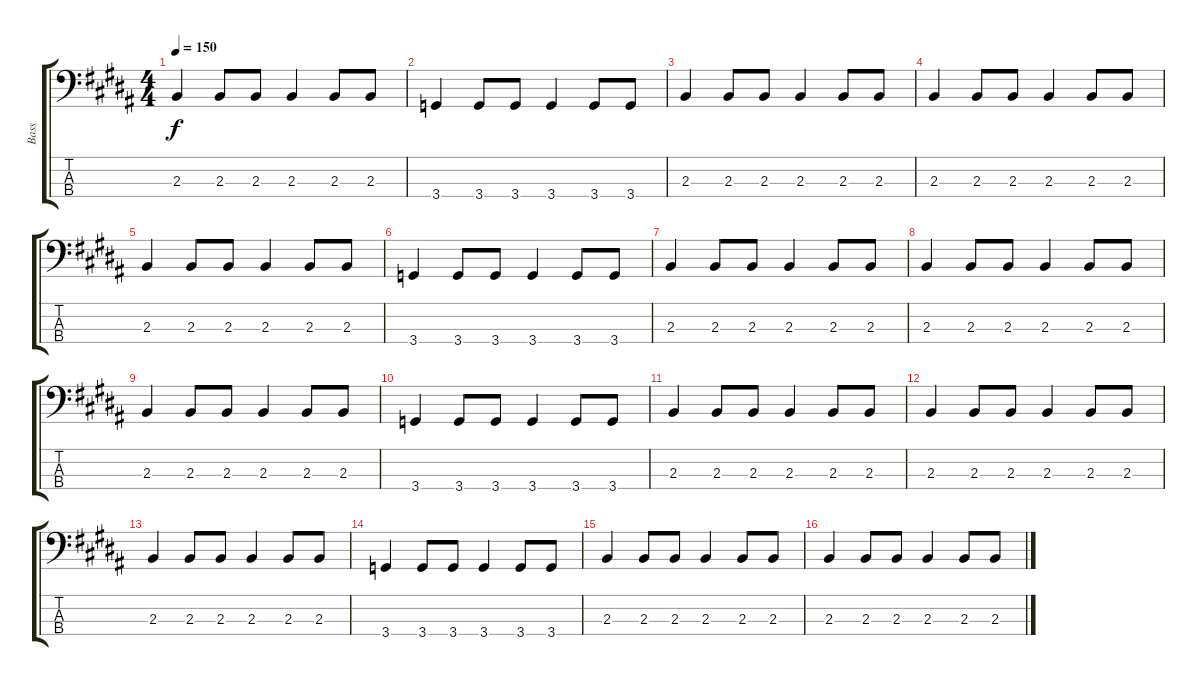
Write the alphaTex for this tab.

\track ("Bass" "Bass") {instrument electricbasspick}
\staff {score tabs}
\tuning (G2 D2 A1 E1) {hide}
\ts (4 4)
\tempo 150
\clef f4
\ks b
2.3.4{dy f} 2.3.8 2.3.8 2.3.4 2.3.8 2.3.8 |
3.4.4 3.4.8 3.4.8 3.4.4 3.4.8 3.4.8 |
2.3.4 2.3.8 2.3.8 2.3.4 2.3.8 2.3.8 |
2.3.4 2.3.8 2.3.8 2.3.4 2.3.8 2.3.8 |
2.3.4 2.3.8 2.3.8 2.3.4 2.3.8 2.3.8 |
3.4.4 3.4.8 3.4.8 3.4.4 3.4.8 3.4.8 |
2.3.4 2.3.8 2.3.8 2.3.4 2.3.8 2.3.8 |
2.3.4 2.3.8 2.3.8 2.3.4 2.3.8 2.3.8 |
2.3.4 2.3.8 2.3.8 2.3.4 2.3.8 2.3.8 |
3.4.4 3.4.8 3.4.8 3.4.4 3.4.8 3.4.8 |
2.3.4 2.3.8 2.3.8 2.3.4 2.3.8 2.3.8 |
2.3.4 2.3.8 2.3.8 2.3.4 2.3.8 2.3.8 |
2.3.4 2.3.8 2.3.8 2.3.4 2.3.8 2.3.8 |
3.4.4 3.4.8 3.4.8 3.4.4 3.4.8 3.4.8 |
2.3.4 2.3.8 2.3.8 2.3.4 2.3.8 2.3.8 |
2.3.4 2.3.8 2.3.8 2.3.4 2.3.8 2.3.8
